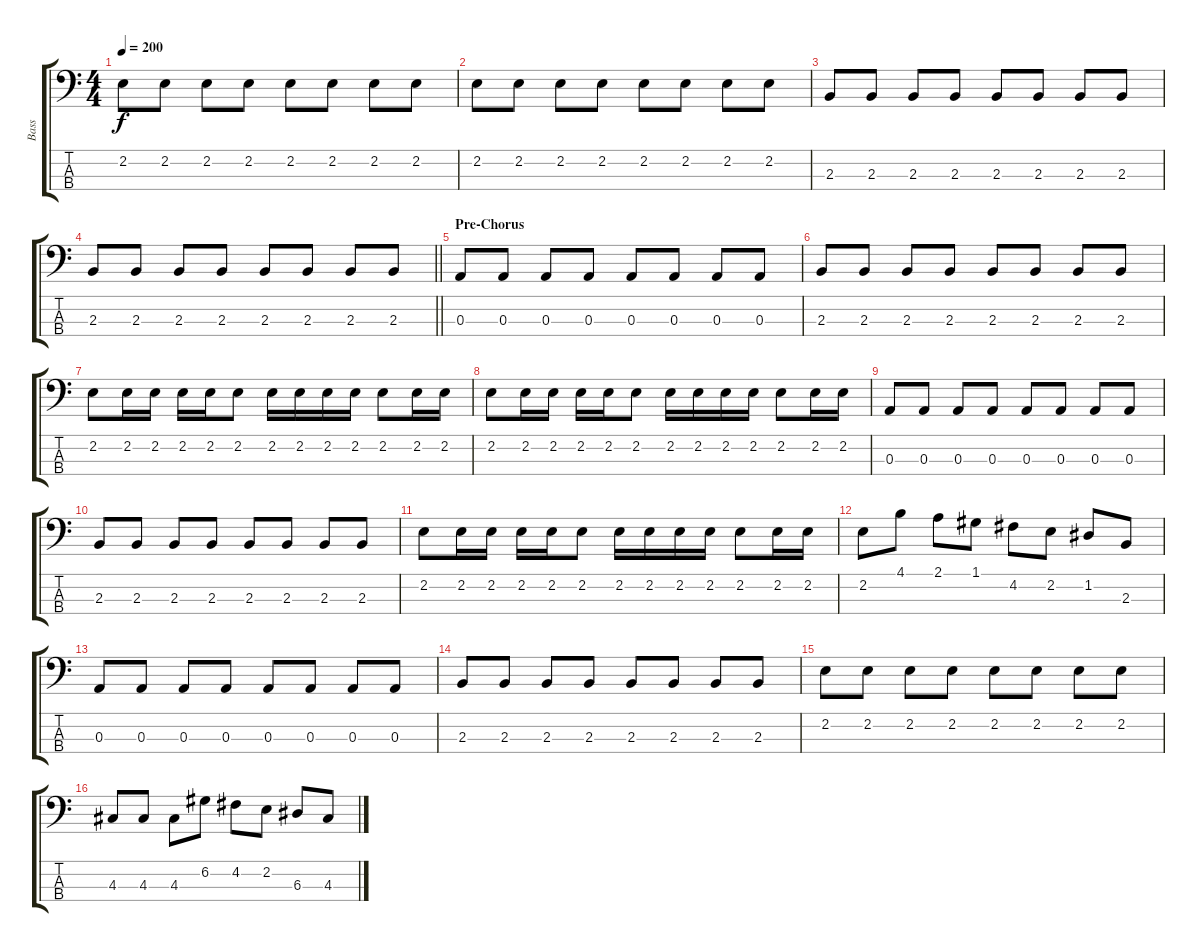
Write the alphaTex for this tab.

\track ("Bass" "Bass") {instrument electricbassfinger}
\staff {score tabs}
\tuning (G2 D2 A1 E1) {hide}
\ts (4 4)
\tempo 200
\clef f4
\ks c
2.2.8{dy f} 2.2.8 2.2.8 2.2.8 2.2.8 2.2.8 2.2.8 2.2.8 |
2.2.8 2.2.8 2.2.8 2.2.8 2.2.8 2.2.8 2.2.8 2.2.8 |
2.3.8 2.3.8 2.3.8 2.3.8 2.3.8 2.3.8 2.3.8 2.3.8 |
\barLineRight lightlight
2.3.8 2.3.8 2.3.8 2.3.8 2.3.8 2.3.8 2.3.8 2.3.8 |
\section ("" "Pre-Chorus")
0.3.8 0.3.8 0.3.8 0.3.8 0.3.8 0.3.8 0.3.8 0.3.8 |
2.3.8 2.3.8 2.3.8 2.3.8 2.3.8 2.3.8 2.3.8 2.3.8 |
2.2.8 2.2.16 2.2.16 2.2.16 2.2.16 2.2.8 2.2.16 2.2.16 2.2.16 2.2.16 2.2.8 2.2.16 2.2.16 |
2.2.8 2.2.16 2.2.16 2.2.16 2.2.16 2.2.8 2.2.16 2.2.16 2.2.16 2.2.16 2.2.8 2.2.16 2.2.16 |
0.3.8 0.3.8 0.3.8 0.3.8 0.3.8 0.3.8 0.3.8 0.3.8 |
2.3.8 2.3.8 2.3.8 2.3.8 2.3.8 2.3.8 2.3.8 2.3.8 |
2.2.8 2.2.16 2.2.16 2.2.16 2.2.16 2.2.8 2.2.16 2.2.16 2.2.16 2.2.16 2.2.8 2.2.16 2.2.16 |
2.2.8 4.1.8 2.1.8 1.1.8 4.2.8 2.2.8 1.2.8 2.3.8 |
0.3.8 0.3.8 0.3.8 0.3.8 0.3.8 0.3.8 0.3.8 0.3.8 |
2.3.8 2.3.8 2.3.8 2.3.8 2.3.8 2.3.8 2.3.8 2.3.8 |
2.2.8 2.2.8 2.2.8 2.2.8 2.2.8 2.2.8 2.2.8 2.2.8 |
4.3.8 4.3.8 4.3.8 6.2.8 4.2.8 2.2.8 6.3.8 4.3.8
